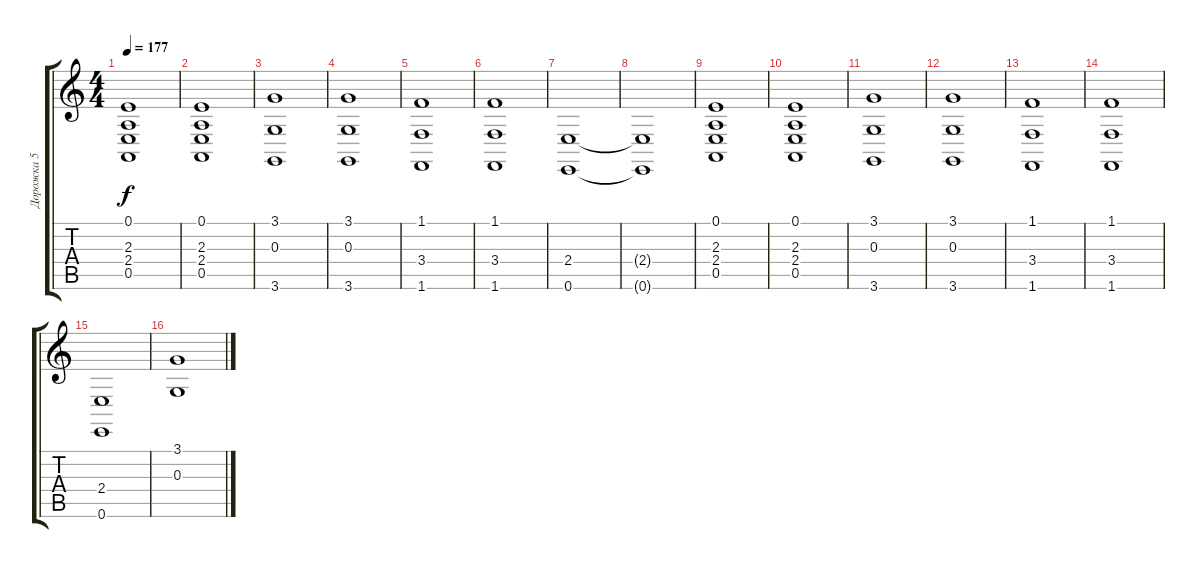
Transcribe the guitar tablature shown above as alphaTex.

\track ("Дорожка 5" "Дорожка 5") {instrument synthstrings1}
\staff {score tabs}
\tuning (E4 B3 G3 D3 A2 E2) {hide}
\ts (4 4)
\tempo 177
\clef g2
\ks c
(0.1 2.3 2.4 0.5).1{dy f} |
(0.1 2.3 2.4 0.5).1 |
(3.1 0.3 3.6).1 |
(3.1 0.3 3.6).1 |
(1.1 3.4 1.6).1 |
(1.1 3.4 1.6).1 |
(2.4 0.6).1 |
(2.4{t} 0.6{t}).1 |
(0.1 2.3 2.4 0.5).1 |
(0.1 2.3 2.4 0.5).1 |
(3.1 0.3 3.6).1 |
(3.1 0.3 3.6).1 |
(1.1 3.4 1.6).1 |
(1.1 3.4 1.6).1 |
(2.4 0.6).1 |
(3.1 0.3).1
